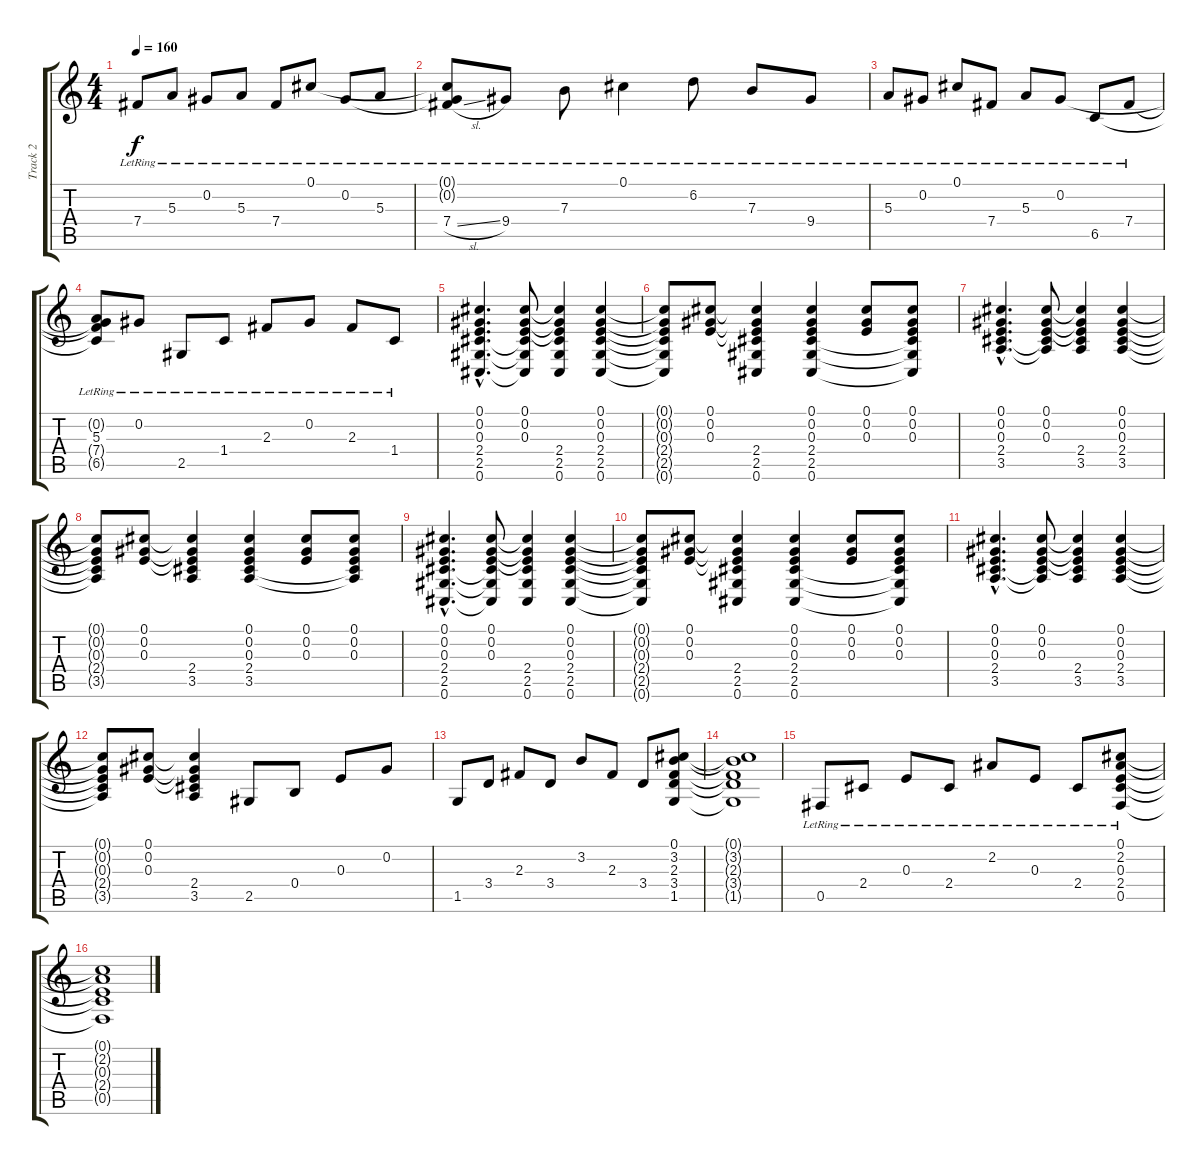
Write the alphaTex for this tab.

\track ("Track 2" "Track 2") {instrument distortionguitar}
\staff {score tabs}
\tuning (Db4 Ab3 E3 B2 Gb2 Db2) {hide}
\ts (4 4)
\tempo 160
\clef g2
\ks c
7.4{lr}.8{dy f} 5.3{lr}.8 0.2{lr}.8 5.3{lr}.8 7.4{lr}.8 0.1{lr}.8 0.2{lr}.8 5.3{lr}.8 |
(0.1{t} 0.2{t} 7.4{sl lr}).8 9.4{lr}.8 7.3{lr}.8 0.1{lr}.4 6.2{lr}.8 7.3{lr}.8 9.4{lr}.8 |
5.3{lr}.8 0.2{lr}.8 0.1{lr}.8 7.4{lr}.8 5.3{lr}.8 0.2{lr}.8 6.5{lr}.8 7.4{lr}.8 |
(0.2{t} 5.3{lr} 7.4{t} 6.5{t}).8 0.2{lr}.8 2.5{lr}.8 1.4{lr}.8 2.3{lr}.8 0.2{lr}.8 2.3{lr}.8 1.4{lr}.8 |
(0.1{hac} 0.2{hac} 0.3{hac} 2.4{hac} 2.5{hac} 0.6{hac}).4{d} (0.1 0.2 0.3 2.4{t} 2.5{t} 0.6{t}).8 (0.1{t} 0.2{t} 0.3{t} 2.4 2.5 0.6).4 (0.1 0.2 0.3 2.4 2.5 0.6).4 |
(0.1{t} 0.2{t} 0.3{t} 2.4{t} 2.5{t} 0.6{t}).8 (0.1 0.2 0.3).8 (0.1{t} 0.2{t} 0.3{t} 2.4 2.5 0.6).4 (0.1 0.2 0.3 2.4 2.5 0.6).4 (0.1 0.2 0.3).8 (0.1 0.2 0.3 2.4{t} 2.5{t} 0.6{t}).8 |
(0.1{hac} 0.2{hac} 0.3{hac} 2.4{hac} 3.5{hac}).4{d} (0.1 0.2 0.3 2.4{t} 3.5{t}).8 (0.1{t} 0.2{t} 0.3{t} 2.4 3.5).4 (0.1 0.2 0.3 2.4 3.5).4 |
(0.1{t} 0.2{t} 0.3{t} 2.4{t} 3.5{t}).8 (0.1 0.2 0.3).8 (0.1{t} 0.2{t} 0.3{t} 2.4 3.5).4 (0.1 0.2 0.3 2.4 3.5).4 (0.1 0.2 0.3).8 (0.1 0.2 0.3 2.4{t} 3.5{t}).8 |
(0.1{hac} 0.2{hac} 0.3{hac} 2.4{hac} 2.5{hac} 0.6{hac}).4{d} (0.1 0.2 0.3 2.4{t} 2.5{t} 0.6{t}).8 (0.1{t} 0.2{t} 0.3{t} 2.4 2.5 0.6).4 (0.1 0.2 0.3 2.4 2.5 0.6).4 |
(0.1{t} 0.2{t} 0.3{t} 2.4{t} 2.5{t} 0.6{t}).8 (0.1 0.2 0.3).8 (0.1{t} 0.2{t} 0.3{t} 2.4 2.5 0.6).4 (0.1 0.2 0.3 2.4 2.5 0.6).4 (0.1 0.2 0.3).8 (0.1 0.2 0.3 2.4{t} 2.5{t} 0.6{t}).8 |
(0.1{hac} 0.2{hac} 0.3{hac} 2.4{hac} 3.5{hac}).4{d} (0.1 0.2 0.3 2.4{t} 3.5{t}).8 (0.1{t} 0.2{t} 0.3{t} 2.4 3.5).4 (0.1 0.2 0.3 2.4 3.5).4 |
(0.1{t} 0.2{t} 0.3{t} 2.4{t} 3.5{t}).8 (0.1 0.2 0.3).8 (0.1{t} 0.2{t} 0.3{t} 2.4 3.5).4 2.5.8 0.4.8 0.3.8 0.2.8 |
1.5.8 3.4.8 2.3.8 3.4.8 3.2.8 2.3.8 3.4.8 (0.1 3.2 2.3 3.4 1.5).8 |
(0.1{t} 3.2{t} 2.3{t} 3.4{t} 1.5{t}).1 |
0.5{lr}.8 2.4{lr}.8 0.3{lr}.8 2.4{lr}.8 2.2{lr}.8 0.3{lr}.8 2.4{lr}.8 (0.1{lr} 2.2{lr} 0.3{lr} 2.4{lr} 0.5{lr}).8 |
(0.1{t} 2.2{t} 0.3{t} 2.4{t} 0.5{t}).1
